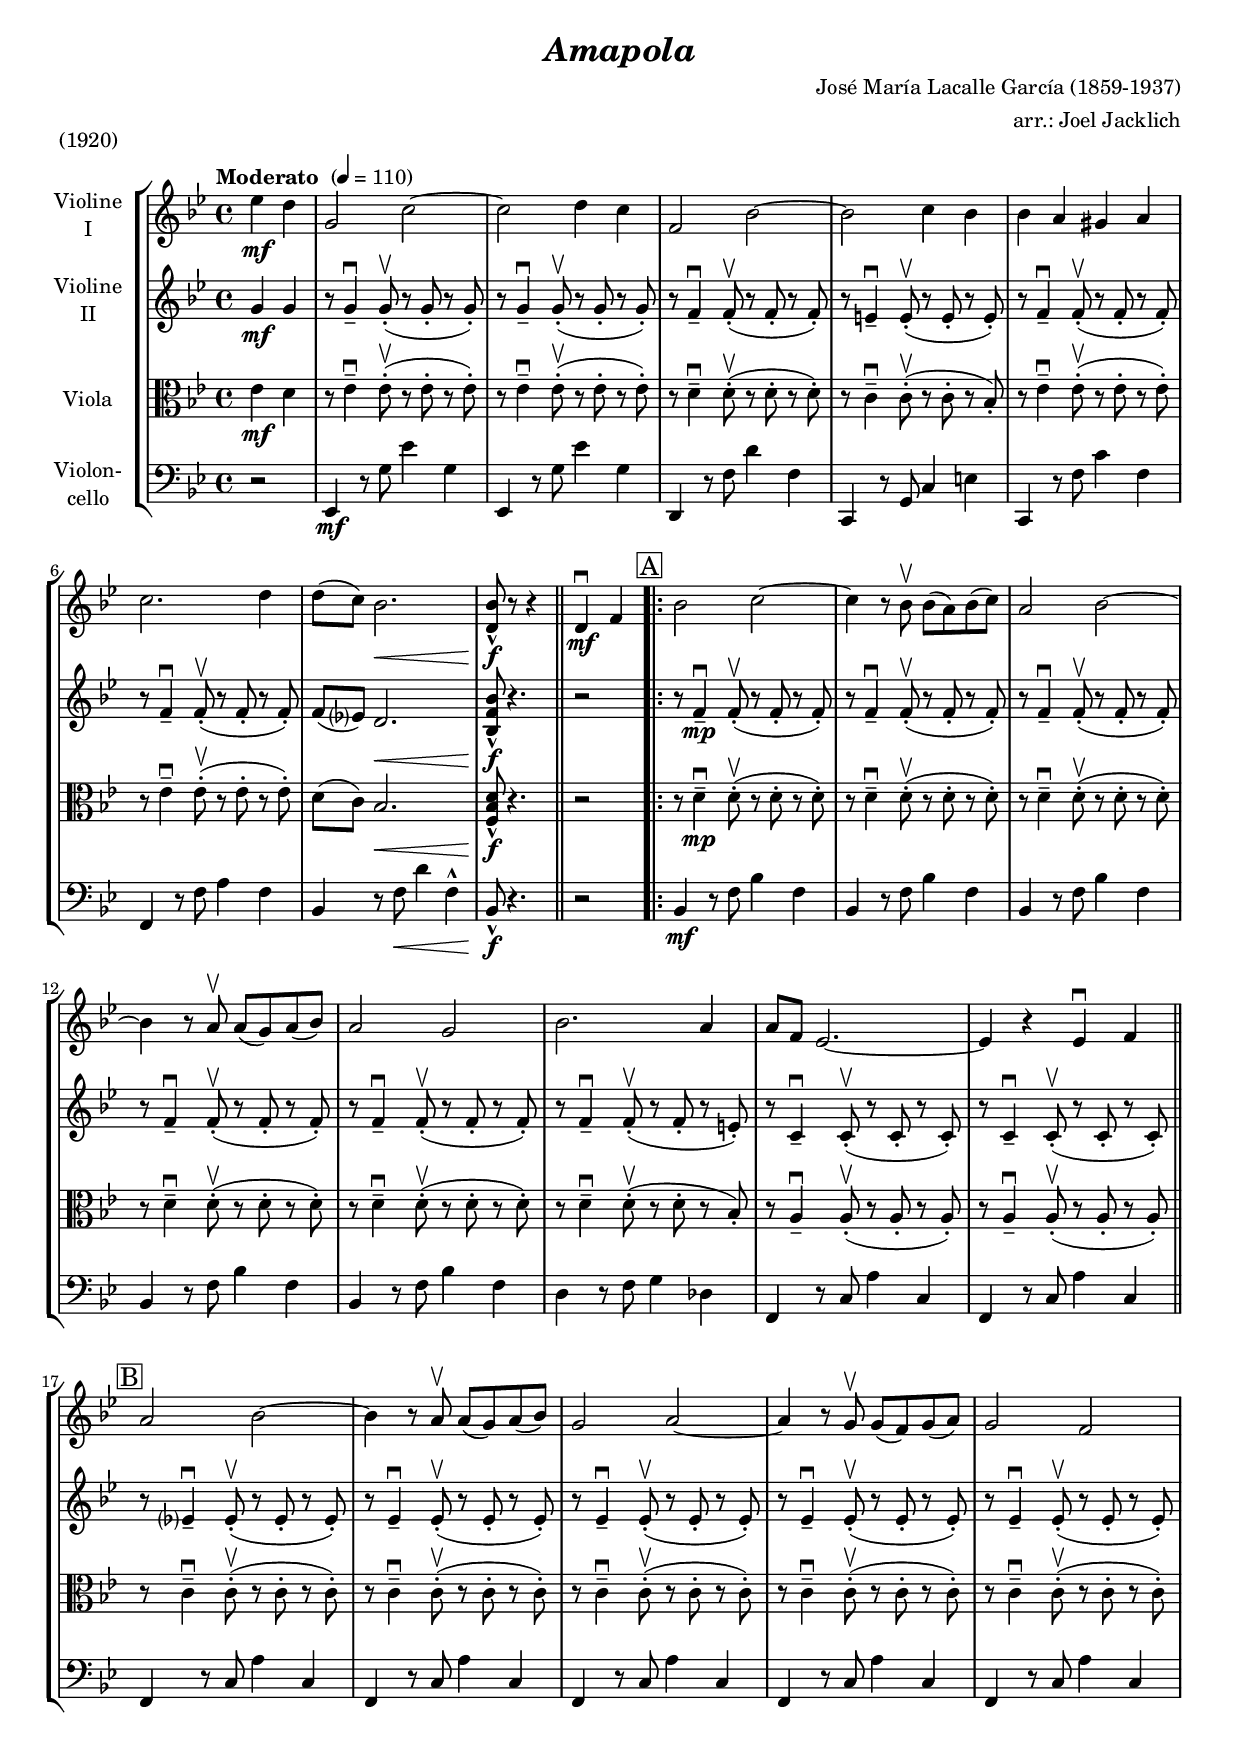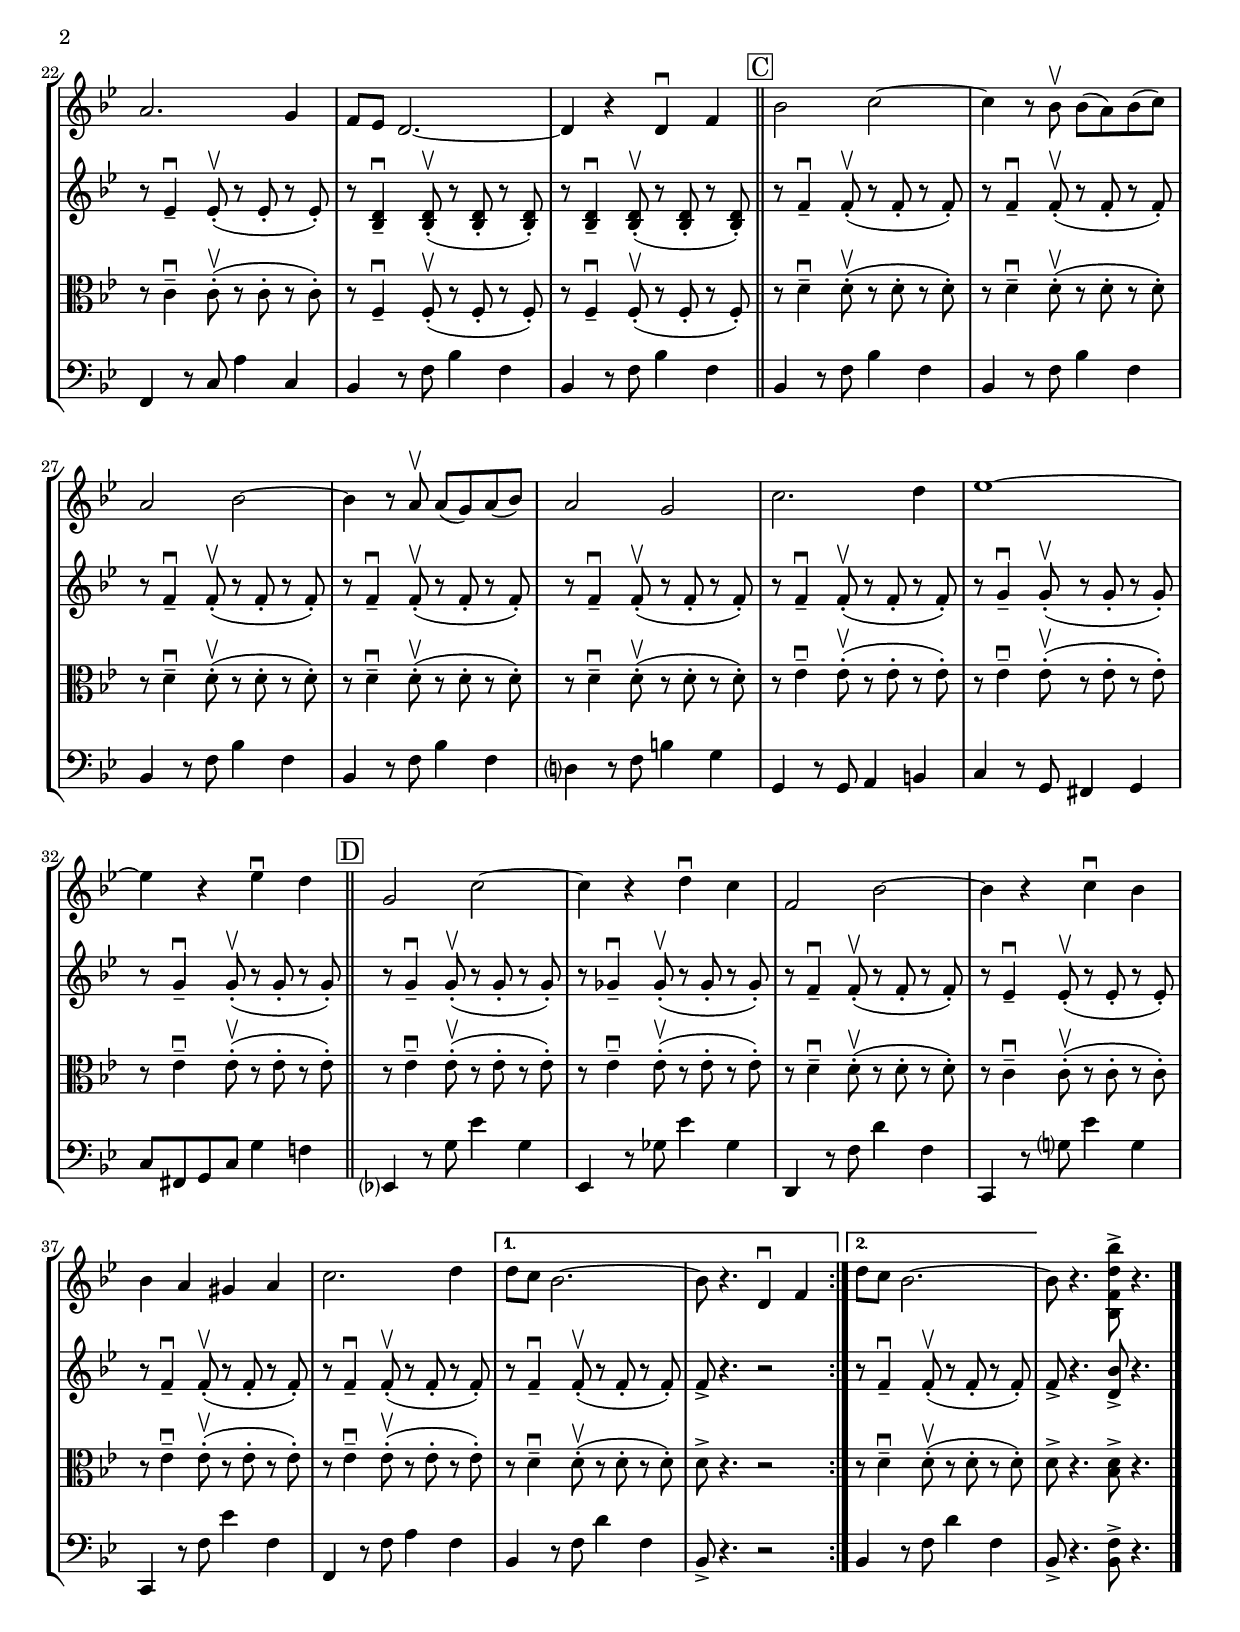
\version "2.18.2"
\include "deutsch.ly"
  
#(set-global-staff-size 18.1)

\header {
  title     = \markup \bold \italic "Amapola"
  composer  = "José María Lacalle García (1859-1937)"
  arranger  = "arr.: Joel Jacklich"
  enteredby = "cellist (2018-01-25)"
  piece     = "(1920)"
}

voiceconsts = {
  \key b \major
  \time 4/4
  \clef "treble"
%  \numericTimeSignature
  \compressFullBarRests
  % Set default beaming for all staves
% \set Timing.beamExceptions = #'()
% \set Timing.baseMoment     = #(ly:make-moment 1 4)
% \set Timing.beatStructure  = #'(1 1 1)
  \tempo "Moderato " 4=110
}

micl = "clarinet"
mifl = "flute"
miob = "oboe"
mifh = "french horn"
misx = "tenor sax"
mist = "string ensemble 1"
miba = "cello"

boxa = \mark \markup \box "A"
boxb = { \bar "||" \mark \markup \box "B" }
boxc = { \bar "||" \mark \markup \box "C" }
boxd = { \bar "||" \mark \markup \box "D" }

dcaf = \mark \markup \box "D.C. al Fine"
fine = \mark \markup \box "Fine"
rit  = \mark \markup \box "rit."

arco = \markup \bold \italic "arco"
dolc = \markup \italic "dolce"
pizz = \markup \bold \italic "pizz."
simi = \markup \italic "simile"

va = \relative c'' {
  \voiceconsts

  \partial 2 es4\mf d
  g,2 c~
  c d4 c
  f,2 b~
  b c4 b
  b a gis a
  c2. d4

  d8( c) b2.\<
  <d, b'>8-^\!\f r r4 \bar "||"
  d\downbow\mf f \boxa
  \repeat volta 2 {
    b2 c~
    c4 r8 b\upbow b( a) b( c)
    a2 b~

    b4 r8 a\upbow a( g) a( b)
    a2 g
    b2. a4
    a8 f es2.~
    es4 r es\downbow f \boxb

    a2 b~
    b4 r8 a\upbow a( g) a( b)
    g2 a~
    a4 r8 g\upbow g( f) g( a)
    g2 f
    a2. g4

    f8 es d2.~
    d4 r d\downbow f \boxc
    b2 c~
    c4 r8 b\upbow b( a) b( c)
    a2 b~

    b4 r8 a\upbow a( g) a( b)
    a2 g
    c2. d4
    es1~
    es4 r es\downbow d \boxd

    g,2 c~
    c4 r d\downbow c
    f,2 b~
    b4 r c\downbow b
    b a gis a

    c2. d4
  }
  \alternative {
    { d8 c b2.~ | b8 r4. d,4\downbow f }
    { d'8 c b2.~ }
  }
  b8 r4. <b, f' d' b'>8-> r4. \bar "|."
}

vb = \relative c'' {
  \voiceconsts

  \partial 2 g4\mf g
  r8 g4--\downbow g8(-.\upbow r g-. r g)-.
  r g4--\downbow g8(-.\upbow r g-. r g)-.
  r f4--\downbow f8(-.\upbow r f-. r f)-.
  
  r e4--\downbow e8(-.\upbow r e-. r e)-.
  r f4--\downbow f8(-.\upbow r f-. r f)-.
  r f4--\downbow f8(-.\upbow r f-. r f)-.
  f( es?) d2.\<
  <b f' b>8-^\!\f r4. \bar "||"

  r2 \boxa
  \repeat volta 2 {
    r8 f'4--\downbow\mp f8(-.\upbow r f-. r f)-.
    r f4--\downbow f8(-.\upbow r f-. r f)-.
    r f4--\downbow f8(-.\upbow r f-. r f)-.
    r f4--\downbow f8(-.\upbow r f-. r f)-.

    r f4--\downbow f8(-.\upbow r f-. r f)-.
    r f4--\downbow f8(-.\upbow r f-. r e)-.
    r c4--\downbow c8(-.\upbow r c-. r c)-.
    r c4--\downbow c8(-.\upbow r c-. r c)-. \boxb
    
    r es?4--\downbow es8(-.\upbow r es-. r es)-.
    r es4--\downbow es8(-.\upbow r es-. r es)-.
    r es4--\downbow es8(-.\upbow r es-. r es)-.
    r es4--\downbow es8(-.\upbow r es-. r es)-.

    r es4--\downbow es8(-.\upbow r es-. r es)-.
    r es4--\downbow es8(-.\upbow r es-. r es)-.
    r <b d>4--\downbow <b d>8(-.\upbow r <b d>-. r <b d>)-.
    r <b d>4--\downbow <b d>8(-.\upbow r <b d>-. r <b d>)-. \boxc

    r f'4--\downbow f8(-.\upbow r f-. r f)-.
    r f4--\downbow f8(-.\upbow r f-. r f)-.
    r f4--\downbow f8(-.\upbow r f-. r f)-.
    r f4--\downbow f8(-.\upbow r f-. r f)-.

    r f4--\downbow f8(-.\upbow r f-. r f)-.
    r f4--\downbow f8(-.\upbow r f-. r f)-.
    r g4--\downbow g8(-.\upbow r g-. r g)-.
    r g4--\downbow g8(-.\upbow r g-. r g)-. \boxd
    
    r g4--\downbow g8(-.\upbow r g-. r g)-.
    r ges4--\downbow ges8(-.\upbow r ges-. r ges)-.
    r f4--\downbow f8(-.\upbow r f-. r f)-.
    r es4--\downbow es8(-.\upbow r es-. r es)-.
    r f4--\downbow f8(-.\upbow r f-. r f)-.
    
    r f4--\downbow f8(-.\upbow r f-. r f)-.
  }
  \alternative {
    { r f4--\downbow f8(-.\upbow r f-. r f)-. | f-> r4. r2 }
    { r8 f4--\downbow f8(-.\upbow r f-. r f)-. }
  }
  f-> r4. <d b'>8-> r4. \bar "|."
}

vc = \relative c' {
  \voiceconsts
  \clef "alto"
  
  \partial 2 es4\mf d
  r8 es4--\downbow es8(-.\upbow r es-. r es)-.
  r es4--\downbow es8(-.\upbow r es-. r es)-.
  r d4--\downbow d8(-.\upbow r d-. r d)-.
  
  r c4--\downbow c8(-.\upbow r c-. r b)-.
  r es4--\downbow es8(-.\upbow r es-. r es)-.
  r es4--\downbow es8(-.\upbow r es-. r es)-.
  d( c) b2.\<
  <f b d>8-^\!\f r4. \bar "||"

  r2 \boxa
  \repeat volta 2 {
    r8 d'4--\downbow\mp d8(-.\upbow r d-. r d)-.
    r d4--\downbow d8(-.\upbow r d-. r d)-.
    r d4--\downbow d8(-.\upbow r d-. r d)-.
    r d4--\downbow d8(-.\upbow r d-. r d)-.

    r d4--\downbow d8(-.\upbow r d-. r d)-.
    r d4--\downbow d8(-.\upbow r d-. r b)-.
    r a4--\downbow a8(-.\upbow r a-. r a)-.
    r a4--\downbow a8(-.\upbow r a-. r a)-. \boxb

    r c4--\downbow c8(-.\upbow r c-. r c)-.
    r c4--\downbow c8(-.\upbow r c-. r c)-.
    r c4--\downbow c8(-.\upbow r c-. r c)-.
    r c4--\downbow c8(-.\upbow r c-. r c)-.

    r c4--\downbow c8(-.\upbow r c-. r c)-.
    r c4--\downbow c8(-.\upbow r c-. r c)-.
    r f,4--\downbow f8(-.\upbow r f-. r f)-.
    r f4--\downbow f8(-.\upbow r f-. r f)-. \boxc
    
    r d'4--\downbow d8(-.\upbow r d-. r d)-.
    r d4--\downbow d8(-.\upbow r d-. r d)-.
    r d4--\downbow d8(-.\upbow r d-. r d)-.
    r d4--\downbow d8(-.\upbow r d-. r d)-.

    r d4--\downbow d8(-.\upbow r d-. r d)-.
    r es4--\downbow es8(-.\upbow r es-. r es)-.
    r es4--\downbow es8(-.\upbow r es-. r es)-.
    r es4--\downbow es8(-.\upbow r es-. r es)-. \boxd

    r es4--\downbow es8(-.\upbow r es-. r es)-.
    r es4--\downbow es8(-.\upbow r es-. r es)-.
    r d4--\downbow d8(-.\upbow r d-. r d)-.
    r c4--\downbow c8(-.\upbow r c-. r c)-.
    r es4--\downbow es8(-.\upbow r es-. r es)-.
    
    r es4--\downbow es8(-.\upbow r es-. r es)-.
  }
  \alternative {
    { r d4--\downbow d8(-.\upbow r d-. r d)-. | d-> r4. r2 }
    { r8 d4--\downbow d8(-.\upbow r d-. r d)-. }
  }
  d-> r4. <b d>8-> r4. \bar "|."
}

vd = \relative c, {
  \voiceconsts
  \clef "bass"
  
  \partial 2 r2
  es4\mf r8 g' es'4 g,
  es, r8 g' es'4 g,
  d, r8 f' d'4 f,
  c, r8 g' c4 e

  c, r8 f' c'4 f,
  f, r8 f' a4 f
  b, r8 f'\< d'4 f,-^
  b,8-^\!\f r4. \bar "||"

  r2 \boxa
  \repeat volta 2 {
    b4\mf r8 f' b4 f
    b, r8 f' b4 f
    b, r8 f' b4 f
    b, r8 f' b4 f

    b, r8 f' b4 f
    d r8 f g4 des
    f, r8 c' a'4 c,
    f, r8 c' a'4 c, \boxb

    f, r8 c' a'4 c,
    f, r8 c' a'4 c,
    f, r8 c' a'4 c,
    f, r8 c' a'4 c,

    f, r8 c' a'4 c,
    f, r8 c' a'4 c,
    b r8 f' b4 f
    b, r8 f' b4 f \boxc

    b, r8 f' b4 f
    b, r8 f' b4 f
    b, r8 f' b4 f
    b, r8 f' b4 f
    d? r8 f h4 g
    g, r8 g a4 h

    c r8 g fis4 g
    c8 fis, g c g'4 f! \boxd
    es,? r8 g' es'4 g,
    es, r8 ges' es'4 ges,
    d, r8 f' d'4 f,
    c, r8 g''? es'4 g,

    c,, r8 f' es'4 f,
    f, r8 f' a4 f
  }
  \alternative {
    { b, r8 f' d'4 f, | b,8-> r4. r2 }
    { b4 r8 f' d'4 f, }
  }
  b,8-> r4. <b f'>8-> r4. \bar "|."
}


music = \new StaffGroup <<
      \new Staff {
	\set Staff.midiInstrument = \mist
	\set Staff.instrumentName = \markup \center-column { "Violine" "I" }
	\transpose b b { \va }
      }

      \new Staff {
	\set Staff.midiInstrument = \mist
	\set Staff.instrumentName = \markup \center-column { "Violine" "II" }
	\transpose b b { \vb }
      }

      \new Staff {
	\set Staff.midiInstrument = \mist
	\set Staff.instrumentName = \markup \center-column { "Viola" }
	\transpose b b { \vc }
      }

      \new Staff {
	\set Staff.midiInstrument = \miba
	\set Staff.instrumentName = \markup \center-column { "Violon-" "cello" }
	\transpose b b { \vd }
      }
>>

\book {
  \score {
    \music
    \layout {}
  }

  \score {
    \unfoldRepeats \music

    \midi {
      \context {
        \Score
      }
    }
  }
}
